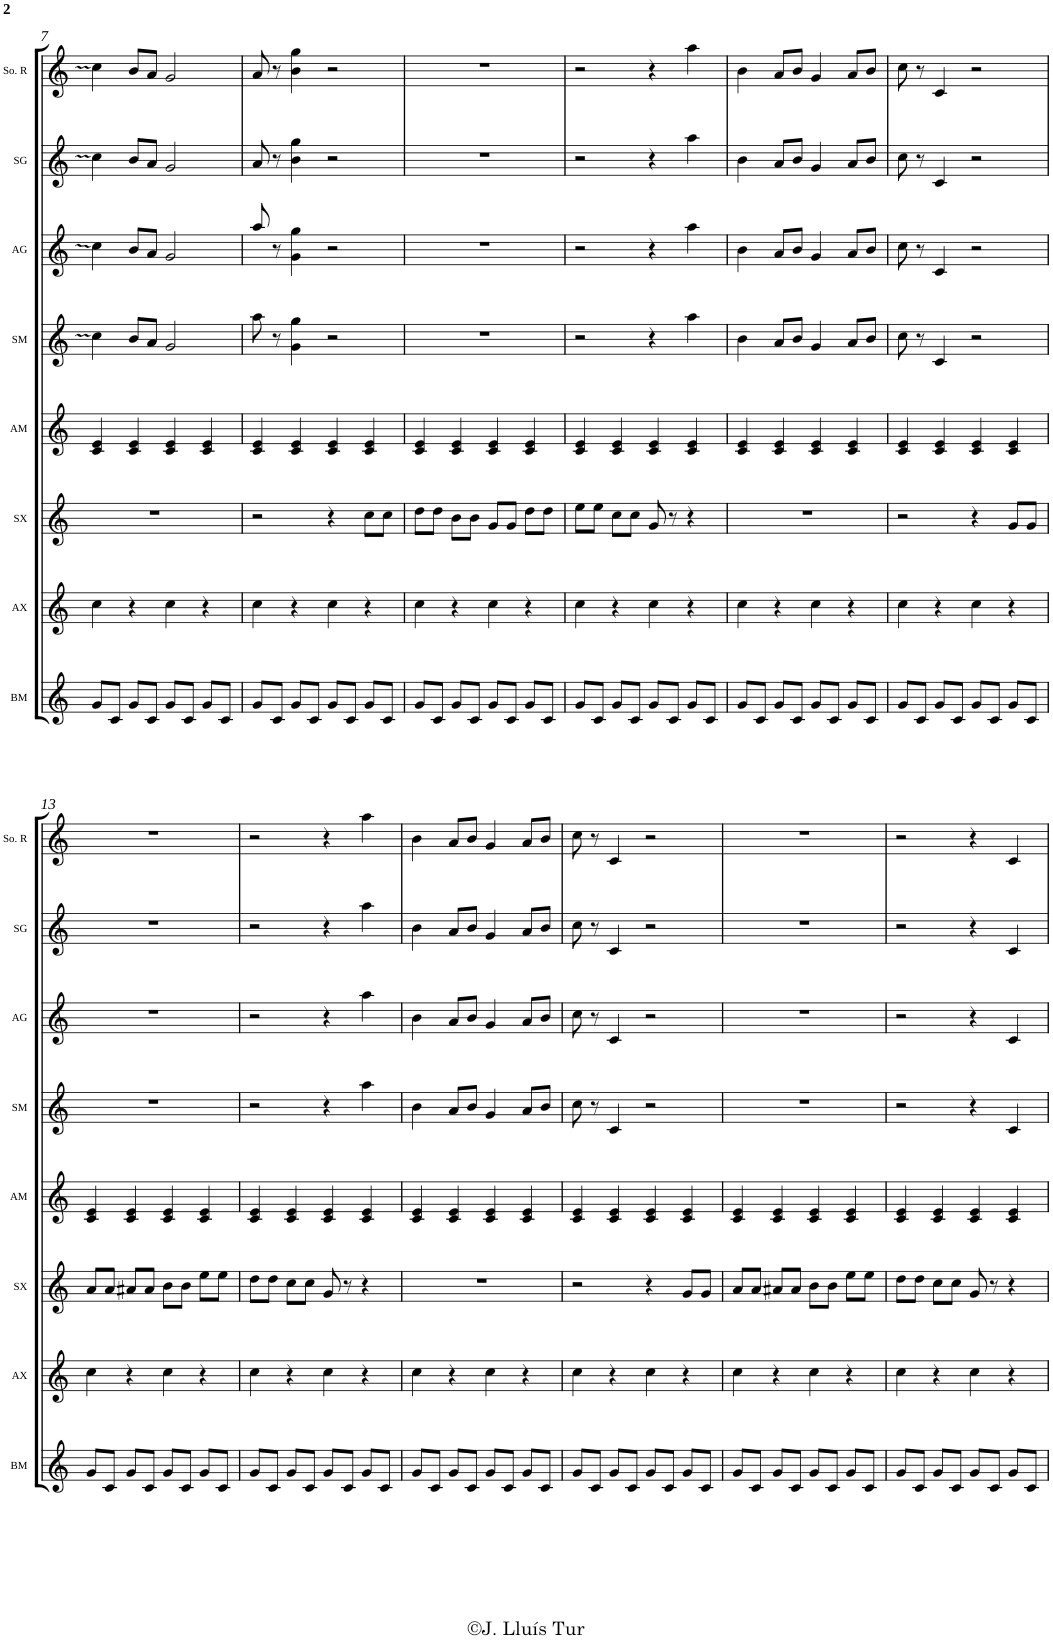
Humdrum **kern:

**kern	**kern	**kern	**kern	**kern	**kern	**kern	**kern
*part8	*part7	*part6	*part5	*part4	*part3	*part2	*part1
*staff8	*staff7	*staff6	*staff5	*staff4	*staff3	*staff2	*staff1
*I"Bass Metallophone	*I"Alto Xylophone	*I"Soprano Xylophone	*I"Alto Metallophone	*I"Soprano Metallophone	*I"Alto Glockenspiel	*I"Soprano Glockenspiel	*I"Sopranino Recorder
*I'BM	*I'AX	*I'SX	*I'AM	*I'SM	*I'AG	*I'SG	*I'So. R
!!LO:PB:g=z
*clefG2	*clefG2	*clefG2	*clefG2	*clefG2	*clefG2	*clefG2	*clefG2
*Trd7c12	*	*Trd-7c-12	*	*Trd-7c-12	*Trd-7c-12	*Trd-14c-24	*Trd-7c-12
*k[]	*k[]	*k[]	*k[]	*k[]	*k[]	*k[]	*k[]
*M4/4	*M4/4	*M4/4	*M4/4	*M4/4	*M4/4	*M4/4	*M4/4
=7	=7	=7	=7	=7	=7	=7	=7
8g/L	4cc\	1r	4c/ 4e/	4cc\	4cc\	4cc\	4cc\
8c/J	.	.	.	.	.	.	.
8g/L	4r	.	4c/ 4e/	8b/L	8b/L	8b/L	8b/L
8c/J	.	.	.	8a/J	8a/J	8a/J	8a/J
8g/L	4cc\	.	4c/ 4e/	2g/	2g/	2g/	2g/
8c/J	.	.	.	.	.	.	.
8g/L	4r	.	4c/ 4e/	.	.	.	.
8c/J	.	.	.	.	.	.	.
=8	=8	=8	=8	=8	=8	=8	=8
8g/L	4cc\	2r	4c/ 4e/	8aa\	8aa/	8a/	8a/
8c/J	.	.	.	8r	8r	8r	8r
8g/L	4r	.	4c/ 4e/	4g\ 4gg\	4g\ 4gg\	4b\ 4gg\	4b\ 4gg\
8c/J	.	.	.	.	.	.	.
8g/L	4cc\	4r	4c/ 4e/	2r	2r	2r	2r
8c/J	.	.	.	.	.	.	.
8g/L	4r	8cc\L	4c/ 4e/	.	.	.	.
8c/J	.	8cc\J	.	.	.	.	.
=9	=9	=9	=9	=9	=9	=9	=9
8g/L	4cc\	8dd\L	4c/ 4e/	1r	1r	1r	1r
8c/J	.	8dd\J	.	.	.	.	.
8g/L	4r	8b\L	4c/ 4e/	.	.	.	.
8c/J	.	8b\J	.	.	.	.	.
8g/L	4cc\	8g/L	4c/ 4e/	.	.	.	.
8c/J	.	8g/J	.	.	.	.	.
8g/L	4r	8dd\L	4c/ 4e/	.	.	.	.
8c/J	.	8dd\J	.	.	.	.	.
=10	=10	=10	=10	=10	=10	=10	=10
8g/L	4cc\	8ee\L	4c/ 4e/	2r	2r	2r	2r
8c/J	.	8ee\J	.	.	.	.	.
8g/L	4r	8cc\L	4c/ 4e/	.	.	.	.
8c/J	.	8cc\J	.	.	.	.	.
8g/L	4cc\	8g/	4c/ 4e/	4r	4r	4r	4r
8c/J	.	8r	.	.	.	.	.
8g/L	4r	4r	4c/ 4e/	4aa\	4aa\	4aa\	4aa\
8c/J	.	.	.	.	.	.	.
=11	=11	=11	=11	=11	=11	=11	=11
8g/L	4cc\	1r	4c/ 4e/	4b\	4b\	4b\	4b\
8c/J	.	.	.	.	.	.	.
8g/L	4r	.	4c/ 4e/	8a/L	8a/L	8a/L	8a/L
8c/J	.	.	.	8b/J	8b/J	8b/J	8b/J
8g/L	4cc\	.	4c/ 4e/	4g/	4g/	4g/	4g/
8c/J	.	.	.	.	.	.	.
8g/L	4r	.	4c/ 4e/	8a/L	8a/L	8a/L	8a/L
8c/J	.	.	.	8b/J	8b/J	8b/J	8b/J
=12	=12	=12	=12	=12	=12	=12	=12
8g/L	4cc\	2r	4c/ 4e/	8cc\	8cc\	8cc\	8cc\
8c/J	.	.	.	8r	8r	8r	8r
8g/L	4r	.	4c/ 4e/	4c/	4c/	4c/	4c/
8c/J	.	.	.	.	.	.	.
8g/L	4cc\	4r	4c/ 4e/	2r	2r	2r	2r
8c/J	.	.	.	.	.	.	.
8g/L	4r	8g/L	4c/ 4e/	.	.	.	.
8c/J	.	8g/J	.	.	.	.	.
!!LO:LB:g=z
=13	=13	=13	=13	=13	=13	=13	=13
8g/L	4cc\	8a/L	4c/ 4e/	1r	1r	1r	1r
8c/J	.	8a/J	.	.	.	.	.
8g/L	4r	8a#X/L	4c/ 4e/	.	.	.	.
8c/J	.	8a#/J	.	.	.	.	.
8g/L	4cc\	8b\L	4c/ 4e/	.	.	.	.
8c/J	.	8b\J	.	.	.	.	.
8g/L	4r	8ee\L	4c/ 4e/	.	.	.	.
8c/J	.	8ee\J	.	.	.	.	.
=14	=14	=14	=14	=14	=14	=14	=14
8g/L	4cc\	8dd\L	4c/ 4e/	2r	2r	2r	2r
8c/J	.	8dd\J	.	.	.	.	.
8g/L	4r	8cc\L	4c/ 4e/	.	.	.	.
8c/J	.	8cc\J	.	.	.	.	.
8g/L	4cc\	8g/	4c/ 4e/	4r	4r	4r	4r
8c/J	.	8r	.	.	.	.	.
8g/L	4r	4r	4c/ 4e/	4aa\	4aa\	4aa\	4aa\
8c/J	.	.	.	.	.	.	.
=15	=15	=15	=15	=15	=15	=15	=15
8g/L	4cc\	1r	4c/ 4e/	4b\	4b\	4b\	4b\
8c/J	.	.	.	.	.	.	.
8g/L	4r	.	4c/ 4e/	8a/L	8a/L	8a/L	8a/L
8c/J	.	.	.	8b/J	8b/J	8b/J	8b/J
8g/L	4cc\	.	4c/ 4e/	4g/	4g/	4g/	4g/
8c/J	.	.	.	.	.	.	.
8g/L	4r	.	4c/ 4e/	8a/L	8a/L	8a/L	8a/L
8c/J	.	.	.	8b/J	8b/J	8b/J	8b/J
=16	=16	=16	=16	=16	=16	=16	=16
8g/L	4cc\	2r	4c/ 4e/	8cc\	8cc\	8cc\	8cc\
8c/J	.	.	.	8r	8r	8r	8r
8g/L	4r	.	4c/ 4e/	4c/	4c/	4c/	4c/
8c/J	.	.	.	.	.	.	.
8g/L	4cc\	4r	4c/ 4e/	2r	2r	2r	2r
8c/J	.	.	.	.	.	.	.
8g/L	4r	8g/L	4c/ 4e/	.	.	.	.
8c/J	.	8g/J	.	.	.	.	.
=17	=17	=17	=17	=17	=17	=17	=17
8g/L	4cc\	8a/L	4c/ 4e/	1r	1r	1r	1r
8c/J	.	8a/J	.	.	.	.	.
8g/L	4r	8a#X/L	4c/ 4e/	.	.	.	.
8c/J	.	8a#/J	.	.	.	.	.
8g/L	4cc\	8b\L	4c/ 4e/	.	.	.	.
8c/J	.	8b\J	.	.	.	.	.
8g/L	4r	8ee\L	4c/ 4e/	.	.	.	.
8c/J	.	8ee\J	.	.	.	.	.
=18	=18	=18	=18	=18	=18	=18	=18
8g/L	4cc\	8dd\L	4c/ 4e/	2r	2r	2r	2r
8c/J	.	8dd\J	.	.	.	.	.
8g/L	4r	8cc\L	4c/ 4e/	.	.	.	.
8c/J	.	8cc\J	.	.	.	.	.
8g/L	4cc\	8g/	4c/ 4e/	4r	4r	4r	4r
8c/J	.	8r	.	.	.	.	.
8g/L	4r	4r	4c/ 4e/	4c/	4c/	4c/	4c/
8c/J	.	.	.	.	.	.	.
=	=	=	=	=	=	=	=
*-	*-	*-	*-	*-	*-	*-	*-
